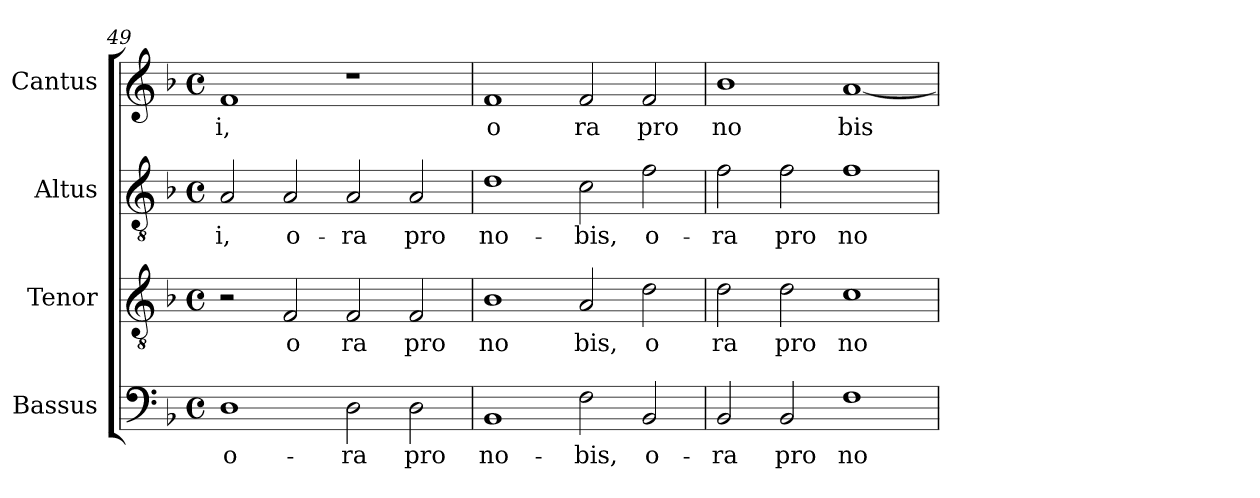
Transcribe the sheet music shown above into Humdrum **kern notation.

**kern	**text	**kern	**text	**kern	**text	**kern	**text
*part4	*part4	*part3	*part3	*part2	*part2	*part1	*part1
*staff4	*staff4	*staff3	*staff3	*staff2	*staff2	*staff1	*staff1
*I"Bassus	*	*I"Tenor	*	*I"Altus	*	*I"Cantus	*
*clefF4	*	*clefGv2	*	*clefGv2	*	*clefG2	*
*k[b-]	*	*k[b-]	*	*k[b-]	*	*k[b-]	*
*F:	*	*F:	*	*F:	*	*F:	*
*M4/4	*	*M4/4	*	*M4/4	*	*M4/4	*
*met(c)	*	*met(c)	*	*met(c)	*	*met(c)	*
=49	=49	=49	=49	=49	=49	=49	=49
!	!LO:LY:b:cj	!	!	!	!LO:LY:b:cj	!	!LO:LY:b:cj
1D	o-	2r	.	2A/	-i,	1f	i,
!	!	!	!LO:LY:b:cj	!	!LO:LY:b:cj	!	!
.	.	2F/	o	2A/	o-	.	.
!	!LO:LY:b:cj	!	!LO:LY:b:cj	!	!LO:LY:b:cj	!	!
2D\	-ra	2F/	ra	2A/	-ra	1r	.
!	!LO:LY:b:cj	!	!LO:LY:b:cj	!	!LO:LY:b:cj	!	!
2D\	pro	2F/	pro	2A/	pro	.	.
=50	=50	=50	=50	=50	=50	=50	=50
!	!LO:LY:b:cj	!	!LO:LY:b:cj	!	!LO:LY:b:cj	!	!LO:LY:b:cj
1BB-	no-	1B-	no	1d	no-	1f	o
!	!LO:LY:b:cj	!	!LO:LY:b:cj	!	!LO:LY:b:cj	!	!LO:LY:b:cj
2F\	-bis,	2A/	bis,	2c\	-bis,	2f/	ra
!	!LO:LY:b:cj	!	!LO:LY:b:cj	!	!LO:LY:b:cj	!	!LO:LY:b:cj
2BB-/	o-	2d\	o	2f\	o-	2f/	pro
=51	=51	=51	=51	=51	=51	=51	=51
!	!LO:LY:b:cj	!	!LO:LY:b:cj	!	!LO:LY:b:cj	!	!LO:LY:b:cj
2BB-/	-ra	2d\	ra	2f\	-ra	1b-	no
!	!LO:LY:b:cj	!	!LO:LY:b:cj	!	!LO:LY:b:cj	!	!
2BB-/	pro	2d\	pro	2f\	pro	.	.
!	!LO:LY:b:cj	!	!LO:LY:b:cj	!	!LO:LY:b:cj	!	!LO:LY:b:cj
1F	no-	1c	no	1f	no-	[>1a	bis
=	=	=	=	=	=	=	=
*-	*-	*-	*-	*-	*-	*-	*-
